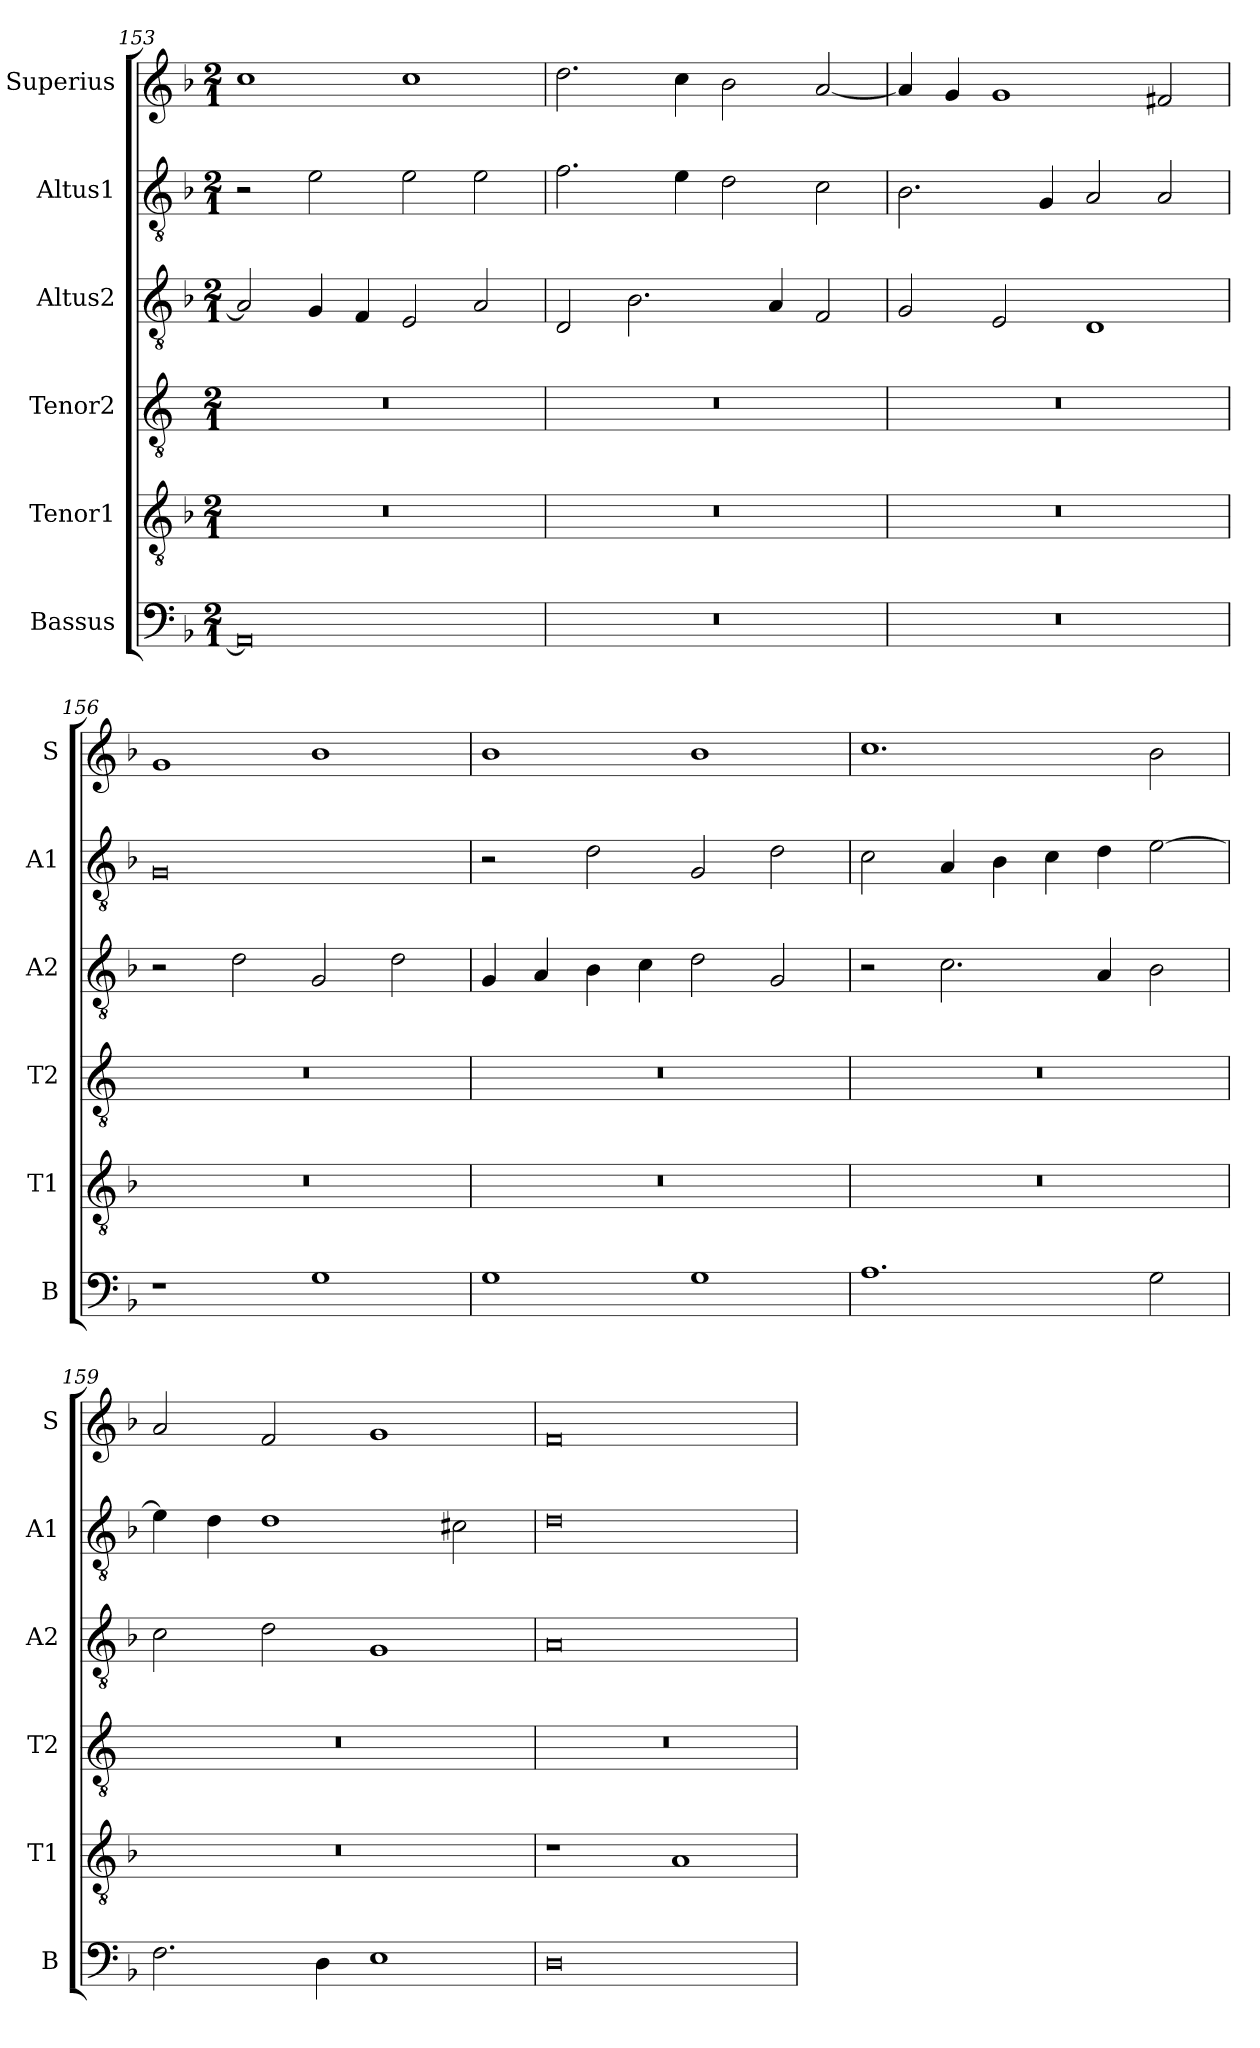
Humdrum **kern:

**kern	**kern	**kern	**kern	**kern	**kern
*part6	*part5	*part4	*part3	*part2	*part1
*staff6	*staff5	*staff4	*staff3	*staff2	*staff1
*I"Bassus	*I"Tenor1	*I"Tenor2	*I"Altus2	*I"Altus1	*I"Superius
*I'B	*I'T1	*I'T2	*I'A2	*I'A1	*I'S
*clefF4	*clefGv2	*clefGv2	*clefGv2	*clefGv2	*clefG2
*k[b-]	*k[b-]	*k[]	*k[b-]	*k[b-]	*k[b-]
*M2/1	*M2/1	*M2/1	*M2/1	*M2/1	*M2/1
=153	=153	=153	=153	=153	=153
0AA]	0r	0r	2A/]	2r	1cc
.	.	.	4G/	2e\	.
.	.	.	4F/	.	.
.	.	.	2E/	2e\	1cc
.	.	.	2A/	2e\	.
=154	=154	=154	=154	=154	=154
0r	0r	0r	2D/	2.f\	2.dd\
.	.	.	2.B-\	.	.
.	.	.	.	4e\	4cc\
.	.	.	.	2d\	2b-\
.	.	.	4A/	.	.
.	.	.	2F/	2c\	[2a/
=155	=155	=155	=155	=155	=155
0r	0r	0r	2G/	2.B-\	4a/]
.	.	.	.	.	4g/
.	.	.	2E/	.	1g
.	.	.	.	4G/	.
.	.	.	1D	2A/	.
.	.	.	.	2A/	2f#X/
=156	=156	=156	=156	=156	=156
1r	0r	0r	2r	0G	1g
.	.	.	2d\	.	.
1G	.	.	2G/	.	1b-
.	.	.	2d\	.	.
=157	=157	=157	=157	=157	=157
1G	0r	0r	4G/	2r	1b-
.	.	.	4A/	.	.
.	.	.	4B-\	2d\	.
.	.	.	4c\	.	.
1G	.	.	2d\	2G/	1b-
.	.	.	2G/	2d\	.
=158	=158	=158	=158	=158	=158
1.A	0r	0r	2r	2c\	1.cc
.	.	.	2.c\	4A/	.
.	.	.	.	4B-\	.
.	.	.	.	4c\	.
.	.	.	4A/	4d\	.
2G\	.	.	2B-\	[2e\	2b-\
=159	=159	=159	=159	=159	=159
2.F\	0r	0r	2c\	4e\]	2a/
.	.	.	.	4d\	.
.	.	.	2d\	1d	2f/
4D\	.	.	.	.	.
1E	.	.	1G	.	1g
.	.	.	.	2c#X\	.
=160	=160	=160	=160	=160	=160
0D	1r	0r	0A	0d	0f
.	1A	.	.	.	.
=	=	=	=	=	=
*-	*-	*-	*-	*-	*-
